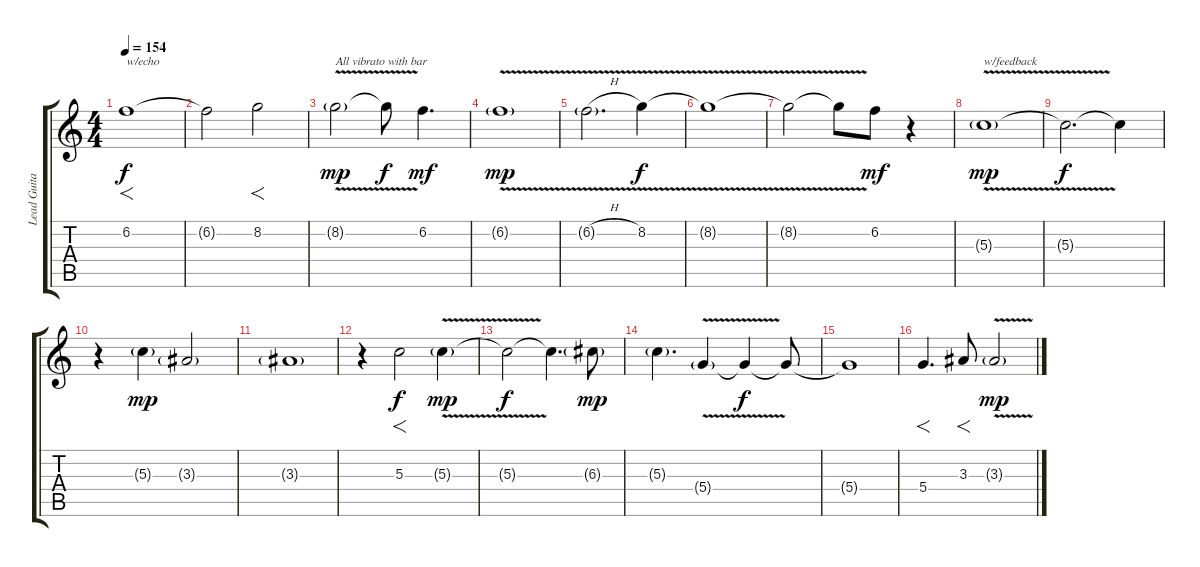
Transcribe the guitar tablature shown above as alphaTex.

\track ("Lead Guitar" "Lead Guita") {instrument distortionguitar}
\staff {score tabs}
\tuning (E4 B3 G3 D3 A2 E2) {hide}
\ts (4 4)
\tempo 154
\clef g2
\ks c
6.2.1{f txt "w/echo" dy f instrument lead2sawtooth} |
6.2{t}.2 8.2.2{f} |
8.2{v g}.2{txt "All vibrato with bar" dy mp} 8.2{t}.8{dy f} 6.2.4{d dy mf} |
6.2{v g}.1{dy mp} |
6.2{v h g}.2{d} 8.2{v}.4{dy f} |
8.2{v t}.1 |
8.2{v t}.2 8.2{v t}.8 6.2.8{dy mf} r.4 |
5.3{v g}.1{txt "w/feedback" dy mp} |
5.3{t}.2{d dy f} 5.3{t}.4 |
r.4 5.3{g}.4{dy mp} 3.3{g}.2 |
3.3{g}.1 |
r.4 5.3.2{f dy f} 5.3{v g}.4{dy mp} |
5.3{t}.2{dy f} 5.3{t}.4{d} 6.3{g}.8{dy mp} |
5.3{g}.4{d} 5.4{v g}.4 5.4{t}.4{dy f} 5.4{t}.8 |
5.4{t}.1 |
5.4.4{f d} 3.3.8{f} 3.3{v g}.2{dy mp}
